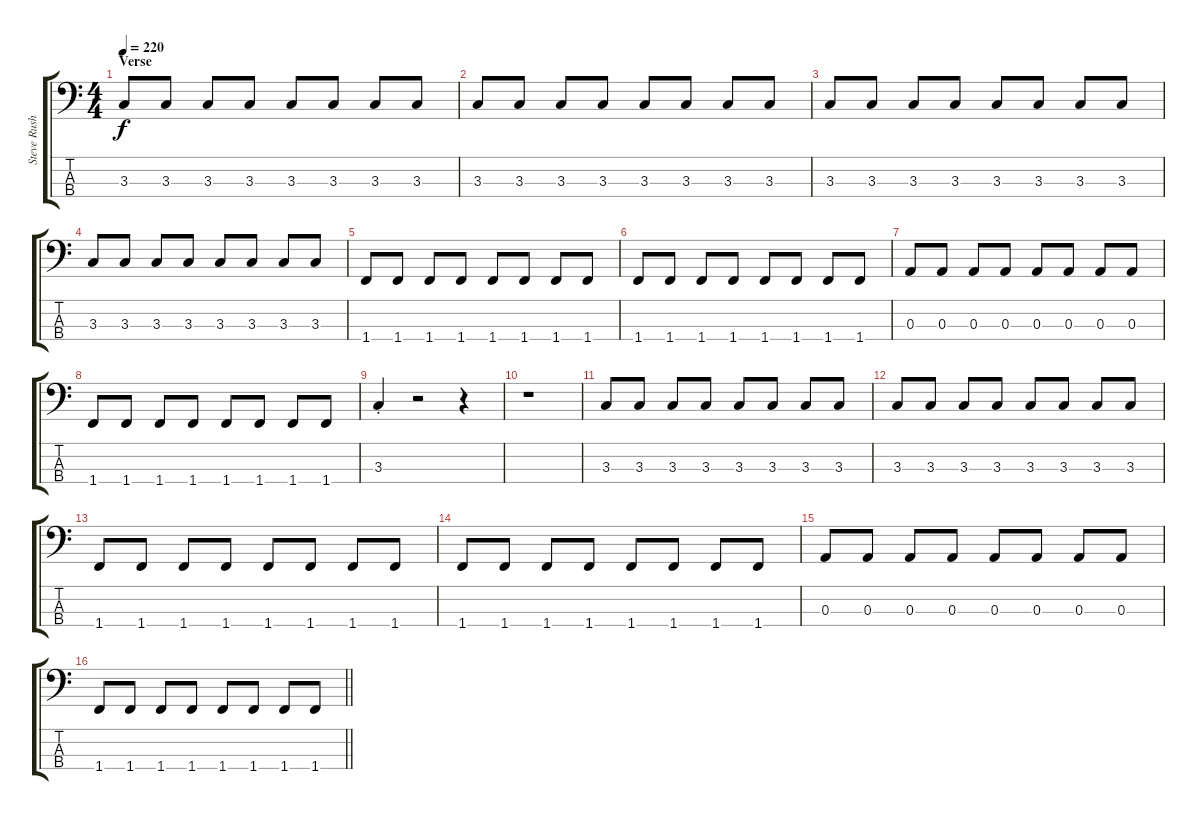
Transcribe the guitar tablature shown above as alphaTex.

\track ("Steve Rushton" "Steve Rush") {instrument electricbasspick}
\staff {score tabs}
\tuning (G2 D2 A1 E1) {hide}
\ts (4 4)
\section ("" "Verse")
\tempo 220
\clef f4
\ks c
3.3.8{dy f} 3.3.8 3.3.8 3.3.8 3.3.8 3.3.8 3.3.8 3.3.8 |
3.3.8 3.3.8 3.3.8 3.3.8 3.3.8 3.3.8 3.3.8 3.3.8 |
3.3.8 3.3.8 3.3.8 3.3.8 3.3.8 3.3.8 3.3.8 3.3.8 |
3.3.8 3.3.8 3.3.8 3.3.8 3.3.8 3.3.8 3.3.8 3.3.8 |
1.4.8 1.4.8 1.4.8 1.4.8 1.4.8 1.4.8 1.4.8 1.4.8 |
1.4.8 1.4.8 1.4.8 1.4.8 1.4.8 1.4.8 1.4.8 1.4.8 |
0.3.8 0.3.8 0.3.8 0.3.8 0.3.8 0.3.8 0.3.8 0.3.8 |
1.4.8 1.4.8 1.4.8 1.4.8 1.4.8 1.4.8 1.4.8 1.4.8 |
3.3{st}.4 r.2 r.4 |
r.1 |
3.3.8 3.3.8 3.3.8 3.3.8 3.3.8 3.3.8 3.3.8 3.3.8 |
3.3.8 3.3.8 3.3.8 3.3.8 3.3.8 3.3.8 3.3.8 3.3.8 |
1.4.8 1.4.8 1.4.8 1.4.8 1.4.8 1.4.8 1.4.8 1.4.8 |
1.4.8 1.4.8 1.4.8 1.4.8 1.4.8 1.4.8 1.4.8 1.4.8 |
0.3.8 0.3.8 0.3.8 0.3.8 0.3.8 0.3.8 0.3.8 0.3.8 |
\barLineRight lightlight
1.4.8 1.4.8 1.4.8 1.4.8 1.4.8 1.4.8 1.4.8 1.4.8
